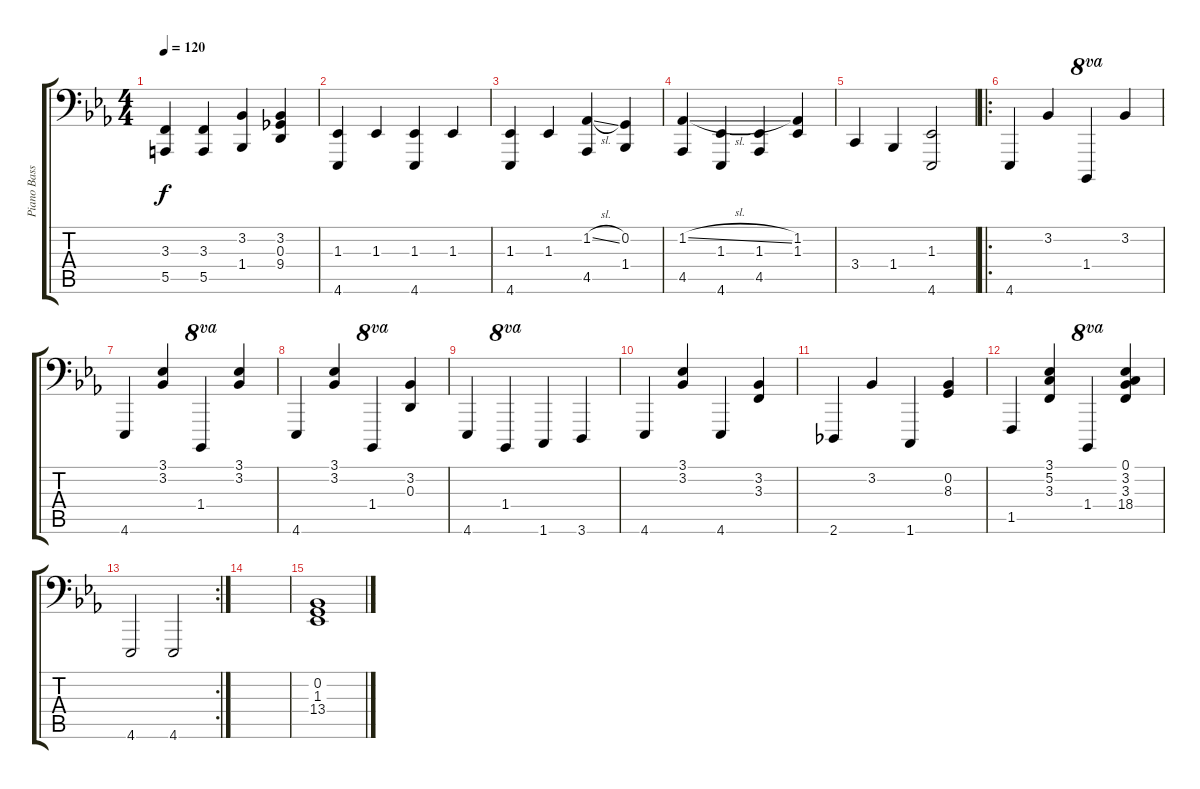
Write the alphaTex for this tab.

\track ("Piano Bass" "Piano Bass") {instrument acousticgrandpiano}
\staff {score tabs}
\tuning (C3 G2 D2 A1 E1 B0) {hide}
\ts (4 4)
\tempo 120
\clef f4
\ks eb
(3.3 5.5).4{dy f} (3.3 5.5).4 (3.2 1.4).4 (3.2 0.3 9.4).4 |
(1.3 4.6).4 1.3.4 (1.3 4.6).4 1.3.4 |
(1.3 4.6).4 1.3.4 (1.2{sl} 4.5).4 (0.2 1.4).4 |
(1.2{sl} 4.5).4 (1.3 4.6).4 (1.3 4.5).4 (1.2 1.3).4 |
3.4.4 1.4.4 (1.3 4.6).2 |
\ro
4.6.4 3.2.4 1.4.4{ot 8va} 3.2.4 |
4.6.4 (3.1 3.2).4 1.4.4{ot 8va} (3.1 3.2).4 |
4.6.4 (3.1 3.2).4 1.4.4{ot 8va} (3.2 0.3).4 |
4.6.4 1.4.4{ot 8va} 1.6.4 3.6.4 |
4.6.4 (3.1 3.2).4 4.6.4 (3.2 3.3).4 |
2.6.4 3.2.4 1.6.4 (0.2 8.3).4 |
1.5.4 (3.1 5.2 3.3).4 1.4.4{ot 8va} (0.1 3.2 3.3 18.4).4 |
\rc 2
4.6.2 4.6.2 |
|
(0.2 1.3 13.4).1
